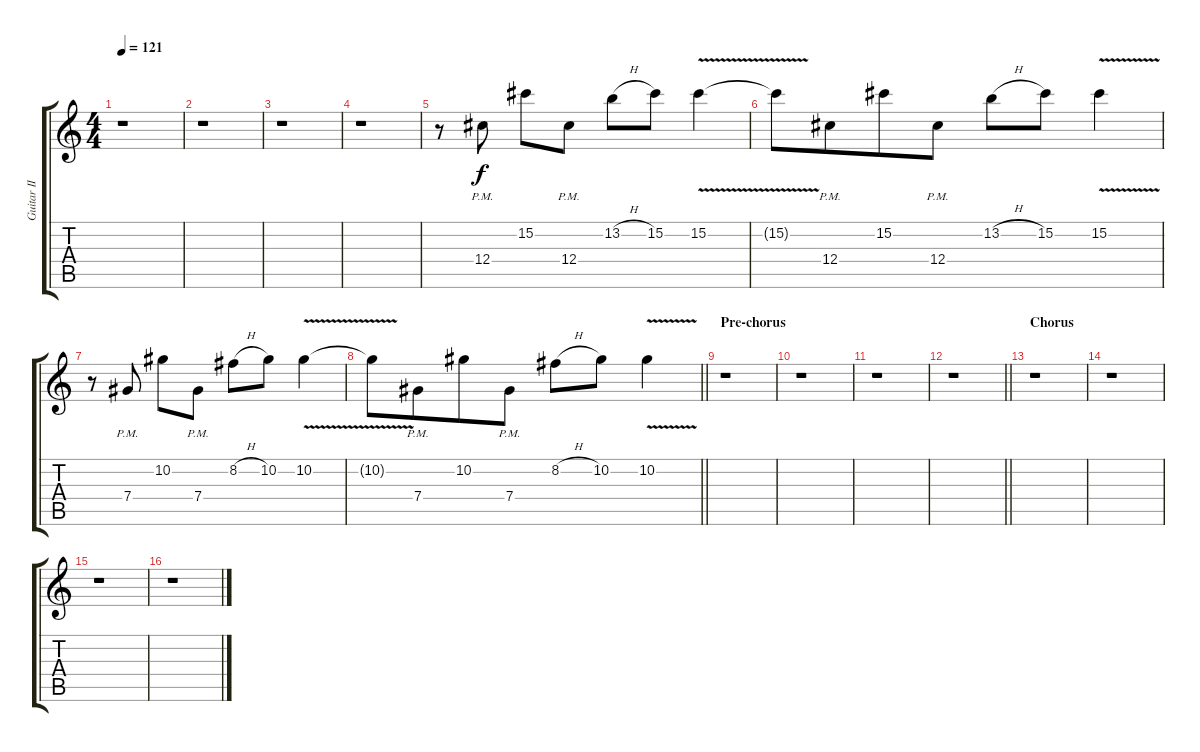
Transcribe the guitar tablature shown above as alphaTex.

\track ("Guitar II" "Guitar II") {instrument distortionguitar}
\staff {score tabs}
\tuning (Eb4 Bb3 Gb3 Db3 Ab2 Eb2) {hide}
\ts (4 4)
\tempo 121
\clef g2
\ks aminor
r.1{dy f} |
r.1 |
r.1 |
r.1 |
r.8 12.4{pm}.8 15.2.8 12.4{pm}.8 13.2{h}.8 15.2.8 15.2{v}.4 |
15.2{t}.8 12.4{pm}.8{beam merge} 15.2.8 12.4{pm}.8 13.2{h}.8 15.2.8 15.2{v}.4 |
r.8 7.4{pm}.8 10.2.8 7.4{pm}.8 8.2{h}.8 10.2.8 10.2{v}.4 |
\barLineRight lightlight
10.2{t}.8 7.4{pm}.8{beam merge} 10.2.8 7.4{pm}.8 8.2{h}.8 10.2.8 10.2{v}.4 |
\section ("" "Pre-chorus")
r.1 |
r.1 |
r.1 |
\barLineRight lightlight
r.1 |
\section ("" "Chorus")
r.1 |
r.1 |
r.1 |
r.1
